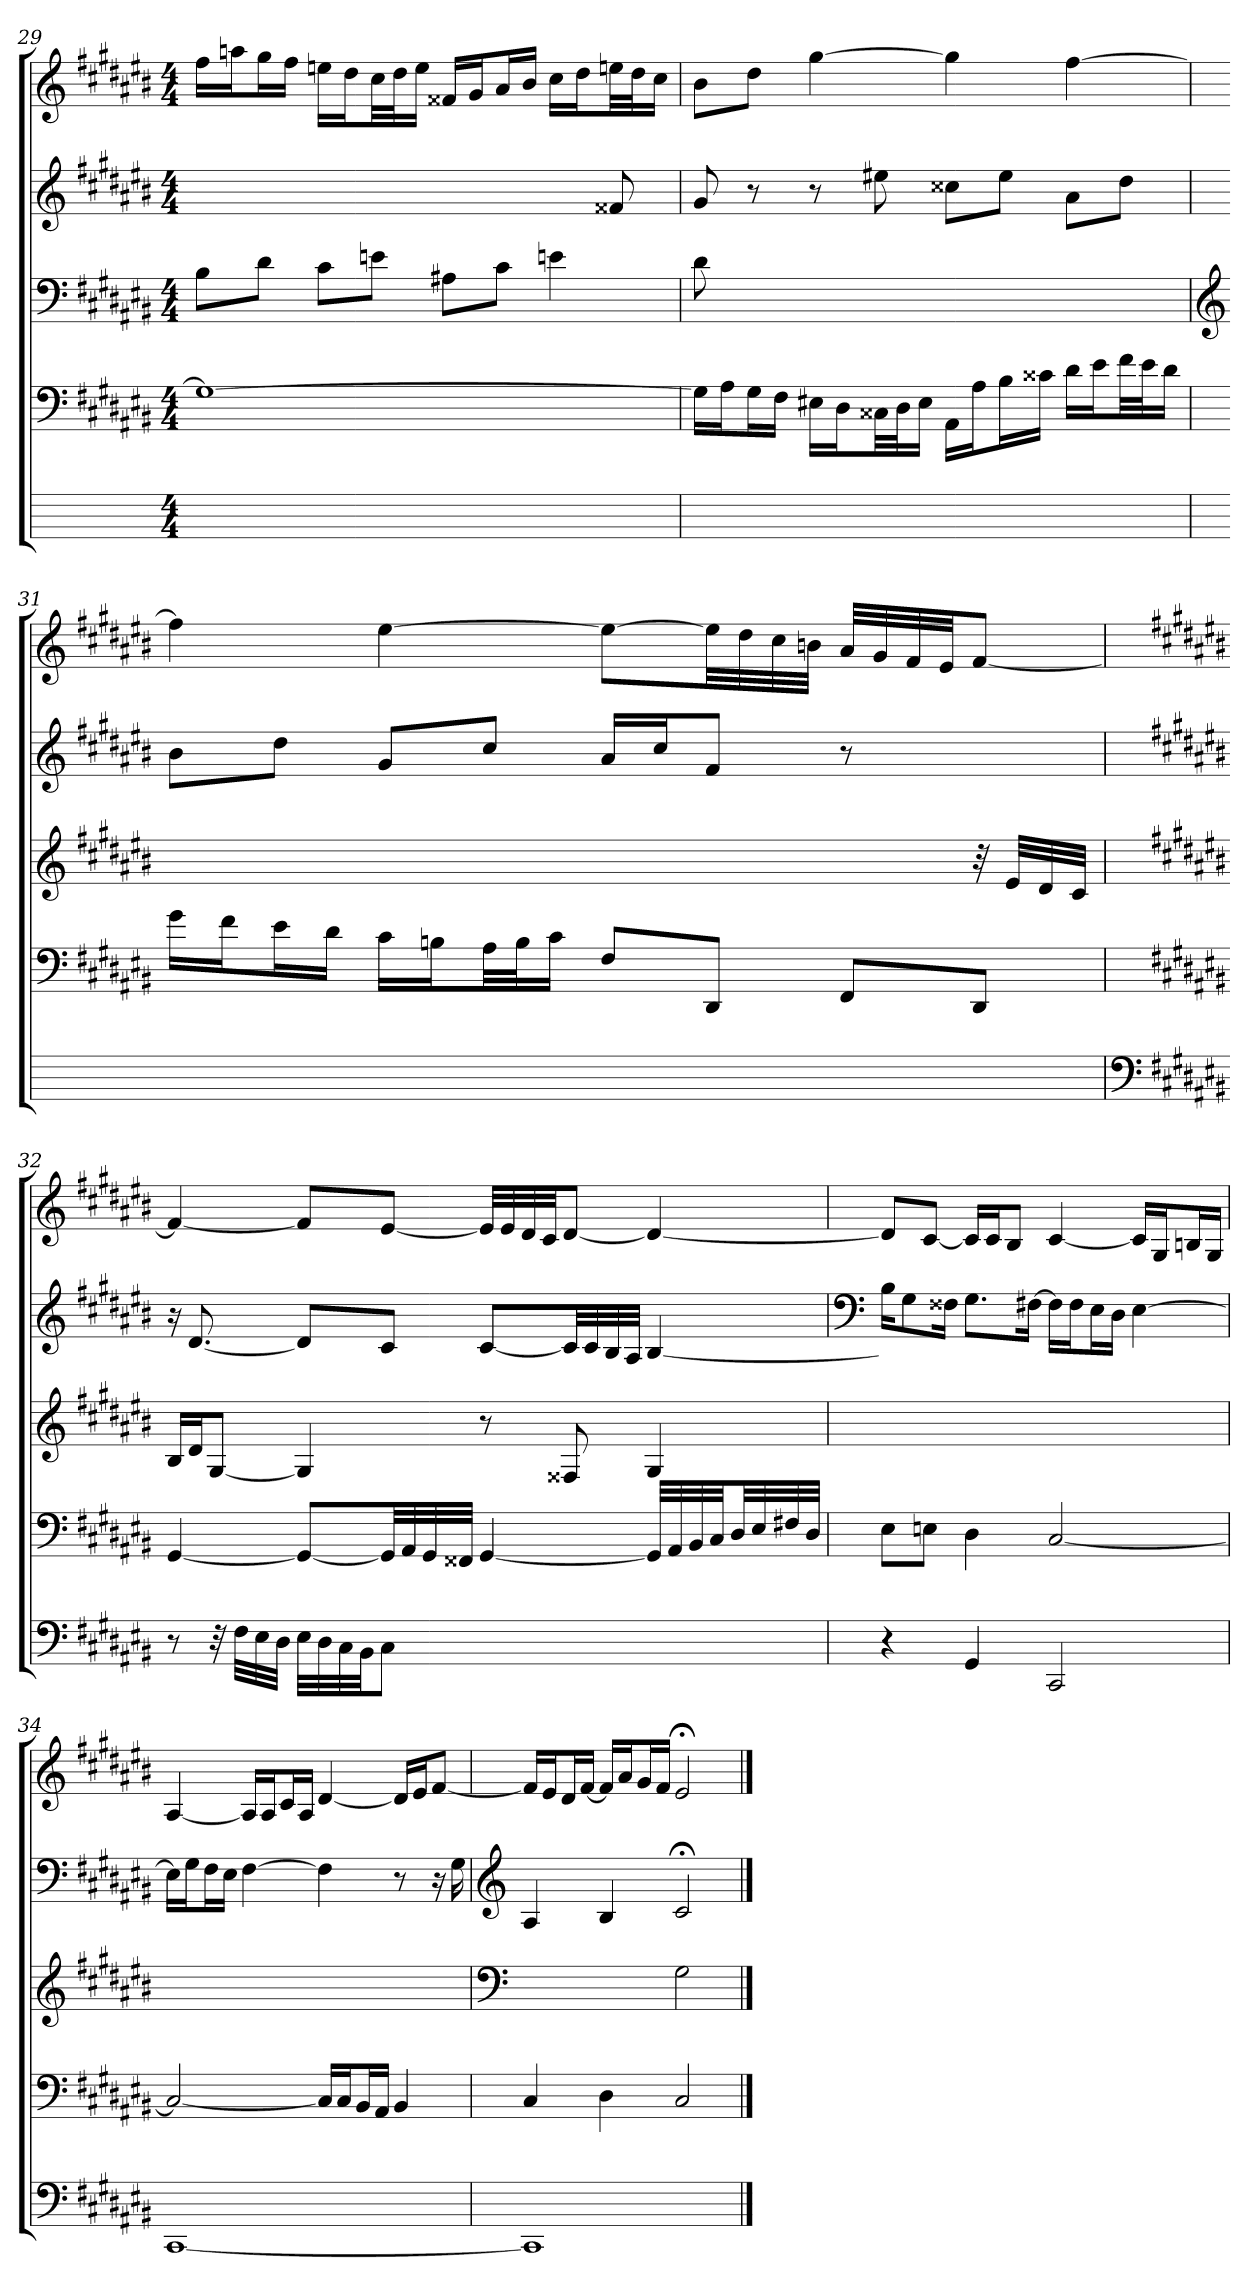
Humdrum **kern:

**kern	**kern	**kern	**kern	**kern
*part5	*part4	*part3	*part2	*part1
*staff5	*staff4	*staff3	*staff2	*staff1
*	*clefF4	*clefF4	*clefG2	*clefG2
*	*k[f#c#g#d#a#e#b#]	*k[f#c#g#d#a#e#b#]	*k[f#c#g#d#a#e#b#]	*k[f#c#g#d#a#e#b#]
*	*C#:	*C#:	*	*C#:
*M4/4	*M4/4	*M4/4	*M4/4	*M4/4
=29	=29	=29	=29	=29
1ryy	1G#_	8B#\L	2ryy	16ff#\LL
.	.	.	.	16aan\J
.	.	8d#\J	.	16gg#\L
.	.	.	.	16ff#\JJ
.	.	8c#\L	.	16een\LL
.	.	.	.	16dd#\J
.	.	8en\J	.	32cc#\LL
.	.	.	.	32dd#\J
.	.	.	.	16ee\JJ
.	.	8A#X\L	4ryy	16f##X/LL
.	.	.	.	16g#/J
.	.	8c#\J	.	16a#/L
.	.	.	.	16b#/JJ
.	.	4en	8ryy	16cc#\LL
.	.	.	.	16dd#\J
.	.	.	8f##X	32een\LL
.	.	.	.	32dd#\J
.	.	.	.	16cc#\JJ
=30	=30	=30	=30	=30
1ryy	16G#\LL]	8d#	8g#	8b#\L
.	16A#\J	.	.	.
.	16G#\L	8ryy	8r	8dd#\J
.	16F#\JJ	.	.	.
.	16E#X\LL	4ryy	8r	[4gg#
.	16D#\J	.	.	.
.	32C##X\LL	.	8ee#X	.
.	32D#\J	.	.	.
.	16E#\JJ	.	.	.
.	16AA#\LL	2ryy	8cc##X\L	4gg#]
.	16A#\J	.	.	.
.	16B#\L	.	8ee#\J	.
.	16c##X\JJ	.	.	.
.	16d#\LL	.	8a#\L	[4ff#
.	16e#\J	.	.	.
.	32f#\LL	.	8dd#\J	.
.	32e#\J	.	.	.
.	16d#\JJ	.	.	.
=31	=31	=31	=31	=31
*	*	*clefG2	*	*
1ryy	16g#\LL	2ryy	8b#\L	4ff#]
.	16f#\J	.	.	.
.	16e#\L	.	8dd#\J	.
.	16d#\JJ	.	.	.
.	16c#\LL	.	8g#/L	[4ee#
.	16Bn\J	.	.	.
.	32A#\LL	.	8cc#/J	.
.	32B\J	.	.	.
.	16c#\JJ	.	.	.
.	8F#/L	4ryy	16a#/LL	8ee#\L_
.	.	.	16cc#/J	.
.	8DD#/J	.	8f#/J	32ee#\LL]
.	.	.	.	32dd#\
.	.	.	.	32cc#\
.	.	.	.	32bn\JJJ
.	8FF#/L	8ryy	8r	32a#/LLL
.	.	.	.	32g#/
.	.	.	.	32f#/
.	.	.	.	32e#/JJ
.	8DD#/J	32r	8ryy	[8f#/J
.	.	32e#/LLL	.	.
.	.	32d#/	.	.
.	.	32c#/JJJ	.	.
=32	=32	=32	=32	=32
*clefF4	*	*	*	*
*k[f#c#g#d#a#e#b#]	*	*	*	*
8r	[4GG#	16B#/LL	16r	4f#_
.	.	16d#/J	[8.d#	.
32r	.	[8G#/J	.	.
32F#\LLL	.	.	.	.
32E#\	.	.	.	.
32D#\JJJ	.	.	.	.
32E#\LLL	8GG#/L_	4G#]	8d#/L]	8f#/L]
32D#\	.	.	.	.
32C#\	.	.	.	.
32BB#\JJ	.	.	.	.
8C#\J	32GG#/LL]	.	8c#/J	[8e#/J
.	32AA#/	.	.	.
.	32GG#/	.	.	.
.	32FF##X/JJJ	.	.	.
2ryy	[4GG#	8r	[8c#/L	32e#/LLL]
.	.	.	.	32e#/
.	.	.	.	32d#/
.	.	.	.	32c#/JJ
.	.	8F##X	32c#/LL]	[8d#/J
.	.	.	32c#/	.
.	.	.	32B#/	.
.	.	.	32A#/JJJ	.
.	32GG#/LLL]	4G#	[4B#	4d#_
.	32AA#/	.	.	.
.	32BB#/	.	.	.
.	32C#/JJ	.	.	.
.	32D#/LL	.	.	.
.	32E#/	.	.	.
.	32F#X/	.	.	.
.	32D#/JJJ	.	.	.
=33	=33	=33	=33	=33
*	*	*	*clefF4	*
4r	8E#\L	1ryy	16B#\KL]	8d#/L]
.	.	.	8G#\	.
.	8En\J	.	.	[8c#/J
.	.	.	16F##X\Jk	.
4GG#	4D#	.	8.G#\L	16c#/LL]
.	.	.	.	16c#/J
.	.	.	.	8B#/J
.	.	.	[16F#X\Jk	.
2CC#	[2C#	.	16F#\LL]	[4c#
.	.	.	16F#\J	.
.	.	.	16E#\L	.
.	.	.	16D#\JJ	.
.	.	.	[4E#	16c#/LL]
.	.	.	.	16G#/J
.	.	.	.	16Bn/L
.	.	.	.	16G#/JJ
=34	=34	=34	=34	=34
[1CC#	2C#_	1ryy	16E#\LL]	[4A#
.	.	.	16G#\J	.
.	.	.	16F#\L	.
.	.	.	16E#\JJ	.
.	.	.	[4F#	16A#/LL]
.	.	.	.	16A#/J
.	.	.	.	16c#/L
.	.	.	.	16A#/JJ
.	16C#/LL]	.	4F#]	[4d#
.	16C#/J	.	.	.
.	16BB#/L	.	.	.
.	16AA#/JJ	.	.	.
.	4BB#	.	8r	16d#/LL]
.	.	.	.	16e#/J
.	.	.	16r	[8f#/J
.	.	.	16G#	.
=35	=35	=35	=35	=35
*	*	*clefF4	*clefG2	*
1CC#]	4C#	2ryy	4A#	16f#/LL]
.	.	.	.	16e#/J
.	.	.	.	16d#/L
.	.	.	.	[16f#/JJ
.	4D#	.	4B#	16f#/LL]
.	.	.	.	16a#/J
.	.	.	.	16g#/L
.	.	.	.	16f#/JJ
.	2C#	2G#	2c#;<	2e#;<
==	==	==	==	==
*-	*-	*-	*-	*-
